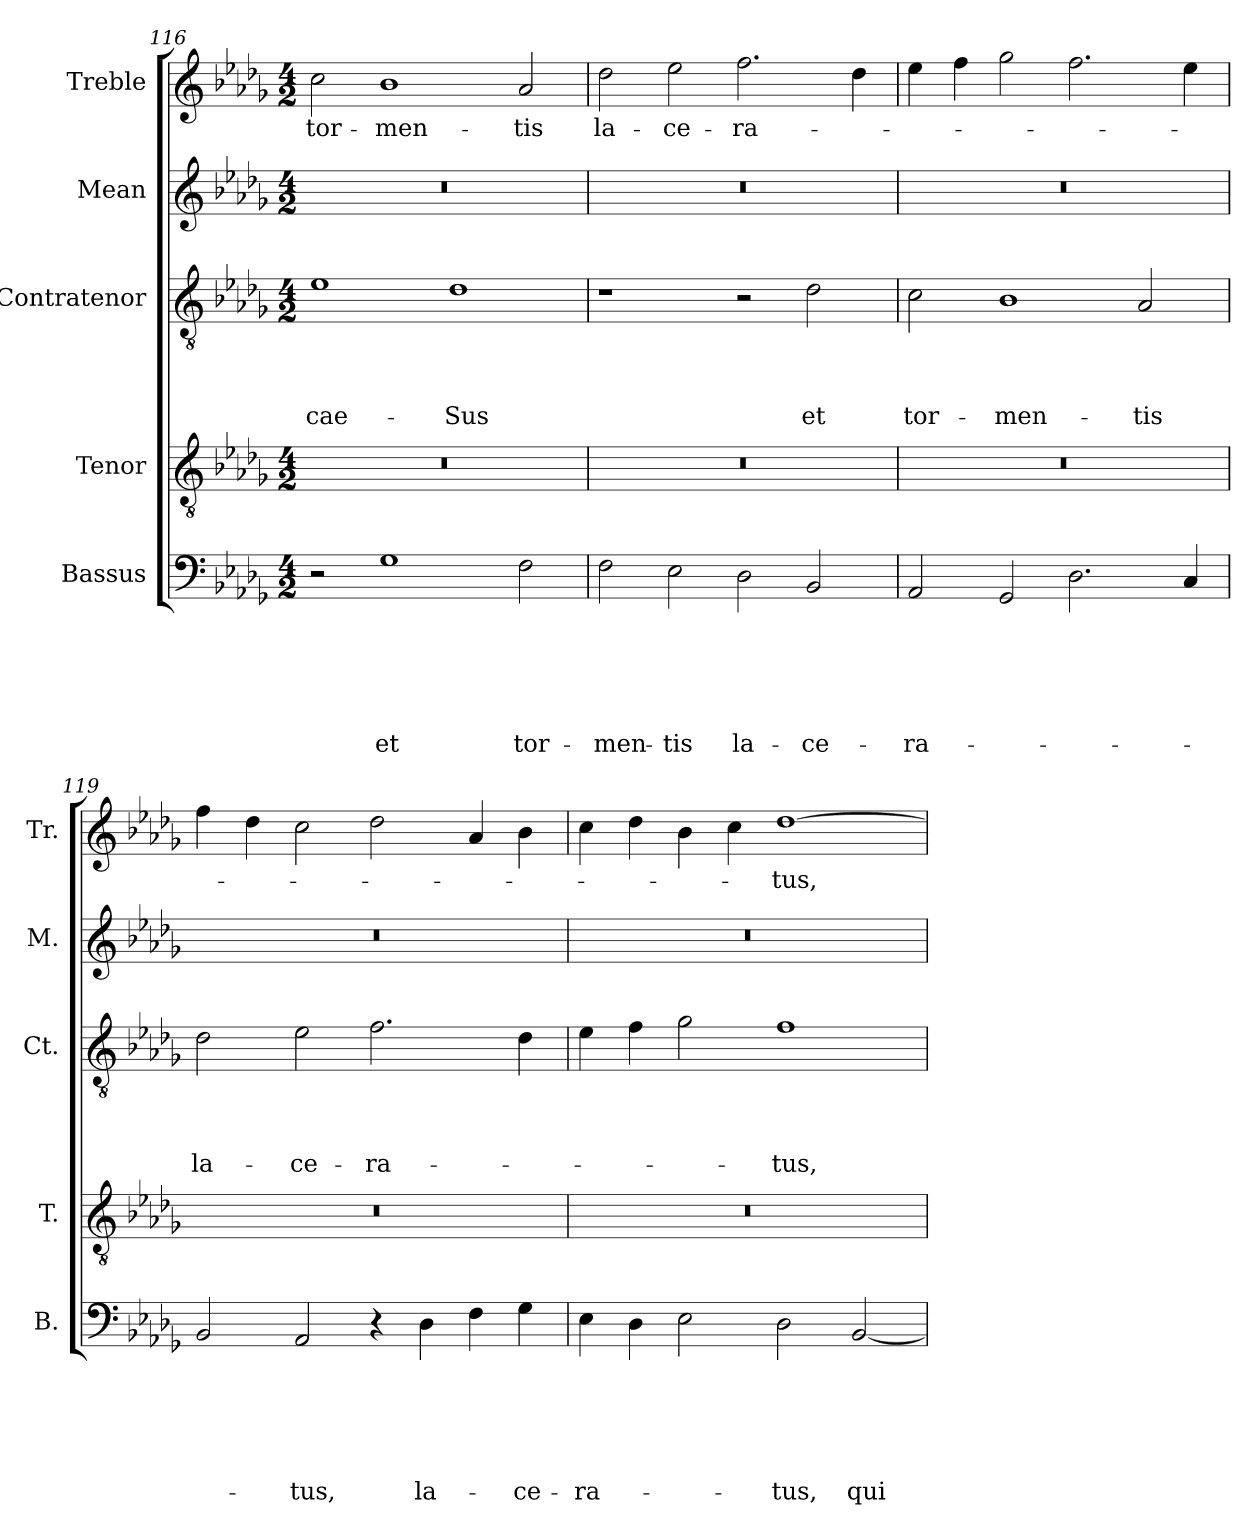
**kern	**text	**text	**text	**text	**text	**text	**kern	**kern	**text	**text	**text	**text	**kern	**kern	**text
*part5	*part5	*part5	*part5	*part5	*part5	*part5	*part4	*part3	*part3	*part3	*part3	*part3	*part2	*part1	*part1
*staff5	*staff5	*staff5	*staff5	*staff5	*staff5	*staff5	*staff4	*staff3	*staff3	*staff3	*staff3	*staff3	*staff2	*staff1	*staff1
*I"Bassus	*	*	*	*	*	*	*I"Tenor	*I"Contratenor	*	*	*	*	*I"Mean	*I"Treble	*
*I'B.	*	*	*	*	*	*	*I'T.	*I'Ct.	*	*	*	*	*I'M.	*I'Tr.	*
*clefF4	*	*	*	*	*	*	*clefGv2	*clefGv2	*	*	*	*	*clefG2	*clefG2	*
*k[b-e-a-d-g-]	*	*	*	*	*	*	*k[b-e-a-d-g-]	*k[b-e-a-d-g-]	*	*	*	*	*k[b-e-a-d-g-]	*k[b-e-a-d-g-]	*
*D-:	*	*	*	*	*	*	*D-:	*D-:	*	*	*	*	*D-:	*D-:	*
*M4/2	*	*	*	*	*	*	*M4/2	*M4/2	*	*	*	*	*M4/2	*M4/2	*
=116	=116	=116	=116	=116	=116	=116	=116	=116	=116	=116	=116	=116	=116	=116	=116
!	!	!	!	!	!	!	!	!	!	!	!	!LO:LY:b	!	!	!LO:LY:b
2r	.	.	.	.	.	.	0r	1e-	.	.	.	cae-	0r	2cc\	tor-
!	!	!	!	!	!	!LO:LY:b	!	!	!	!	!	!	!	!	!LO:LY:b
1G-	.	.	.	.	.	et	.	.	.	.	.	.	.	1b-	-men-
!	!	!	!	!	!	!	!	!	!	!	!	!LO:LY:b	!	!	!
.	.	.	.	.	.	.	.	1d-	.	.	.	-Sus	.	.	.
!	!	!	!	!	!	!LO:LY:b	!	!	!	!	!	!	!	!	!LO:LY:b
2F\	.	.	.	.	.	tor-	.	.	.	.	.	.	.	2a-/	-tis
=117	=117	=117	=117	=117	=117	=117	=117	=117	=117	=117	=117	=117	=117	=117	=117
!	!	!	!	!	!	!LO:LY:b	!	!	!	!	!	!	!	!	!LO:LY:b
2F\	.	.	.	.	.	-men-	0r	1r	.	.	.	.	0r	2dd-\	la-
!	!	!	!	!	!	!LO:LY:b	!	!	!	!	!	!	!	!	!LO:LY:b
2E-\	.	.	.	.	.	-tis	.	.	.	.	.	.	.	2ee-\	-ce-
!	!	!	!	!	!	!LO:LY:b	!	!	!	!	!	!	!	!	!LO:LY:b
2D-\	.	.	.	.	.	la-	.	2r	.	.	.	.	.	2.ff\	-ra-
!	!	!	!	!	!	!LO:LY:b	!	!	!	!	!	!LO:LY:b	!	!	!
2BB-/	.	.	.	.	.	-ce-	.	2d-\	.	.	.	et	.	.	.
.	.	.	.	.	.	.	.	.	.	.	.	.	.	4dd-\	.
!!LO:LB:g=z
=118	=118	=118	=118	=118	=118	=118	=118	=118	=118	=118	=118	=118	=118	=118	=118
!	!	!	!	!	!	!LO:LY:b	!	!	!	!	!	!LO:LY:b	!	!	!
2AA-/	.	.	.	.	.	-ra-	0r	2c\	.	.	.	tor-	0r	4ee-\	.
.	.	.	.	.	.	.	.	.	.	.	.	.	.	4ff\	.
!	!	!	!	!	!	!	!	!	!	!	!	!LO:LY:b	!	!	!
2GG-/	.	.	.	.	.	.	.	1B-	.	.	.	-men-	.	2gg-\	.
2.D-\	.	.	.	.	.	.	.	.	.	.	.	.	.	2.ff\	.
!	!	!	!	!	!	!	!	!	!	!	!	!LO:LY:b	!	!	!
.	.	.	.	.	.	.	.	2A-/	.	.	.	-tis	.	.	.
4C/	.	.	.	.	.	.	.	.	.	.	.	.	.	4ee-\	.
=119	=119	=119	=119	=119	=119	=119	=119	=119	=119	=119	=119	=119	=119	=119	=119
!	!	!	!	!	!	!	!	!	!	!	!	!LO:LY:b	!	!	!
2BB-/	.	.	.	.	.	.	0r	2d-\	.	.	.	la-	0r	4ff\	.
.	.	.	.	.	.	.	.	.	.	.	.	.	.	4dd-\	.
!	!	!	!	!	!	!LO:LY:b	!	!	!	!	!	!LO:LY:b	!	!	!
2AA-/	.	.	.	.	.	-tus,	.	2e-\	.	.	.	-ce-	.	2cc\	.
!	!	!	!	!	!	!	!	!	!	!	!	!LO:LY:b	!	!	!
4r	.	.	.	.	.	.	.	2.f\	.	.	.	-ra-	.	2dd-\	.
!	!	!	!	!	!	!LO:LY:b	!	!	!	!	!	!	!	!	!
4D-\	.	.	.	.	.	la-	.	.	.	.	.	.	.	.	.
4F\	.	.	.	.	.	.	.	.	.	.	.	.	.	4a-/	.
!	!	!	!	!	!	!LO:LY:b	!	!	!	!	!	!	!	!	!
4G-\	.	.	.	.	.	-ce-	.	4d-\	.	.	.	.	.	4b-\	.
=120	=120	=120	=120	=120	=120	=120	=120	=120	=120	=120	=120	=120	=120	=120	=120
!	!	!	!	!	!	!LO:LY:b	!	!	!	!	!	!	!	!	!
4E-\	.	.	.	.	.	-ra-	0r	4e-\	.	.	.	.	0r	4cc\	.
4D-\	.	.	.	.	.	.	.	4f\	.	.	.	.	.	4dd-\	.
2E-\	.	.	.	.	.	.	.	2g-\	.	.	.	.	.	4b-\	.
.	.	.	.	.	.	.	.	.	.	.	.	.	.	4cc\	.
!	!	!	!	!	!	!LO:LY:b	!	!	!	!	!	!LO:LY:b	!	!	!LO:LY:b
2D-\	.	.	.	.	.	-tus,	.	1f	.	.	.	-tus,	.	[>1dd-	-tus,
!	!	!	!	!	!	!LO:LY:b	!	!	!	!	!	!	!	!	!
[<2BB-/	.	.	.	.	.	qui	.	.	.	.	.	.	.	.	.
=	=	=	=	=	=	=	=	=	=	=	=	=	=	=	=
*-	*-	*-	*-	*-	*-	*-	*-	*-	*-	*-	*-	*-	*-	*-	*-
